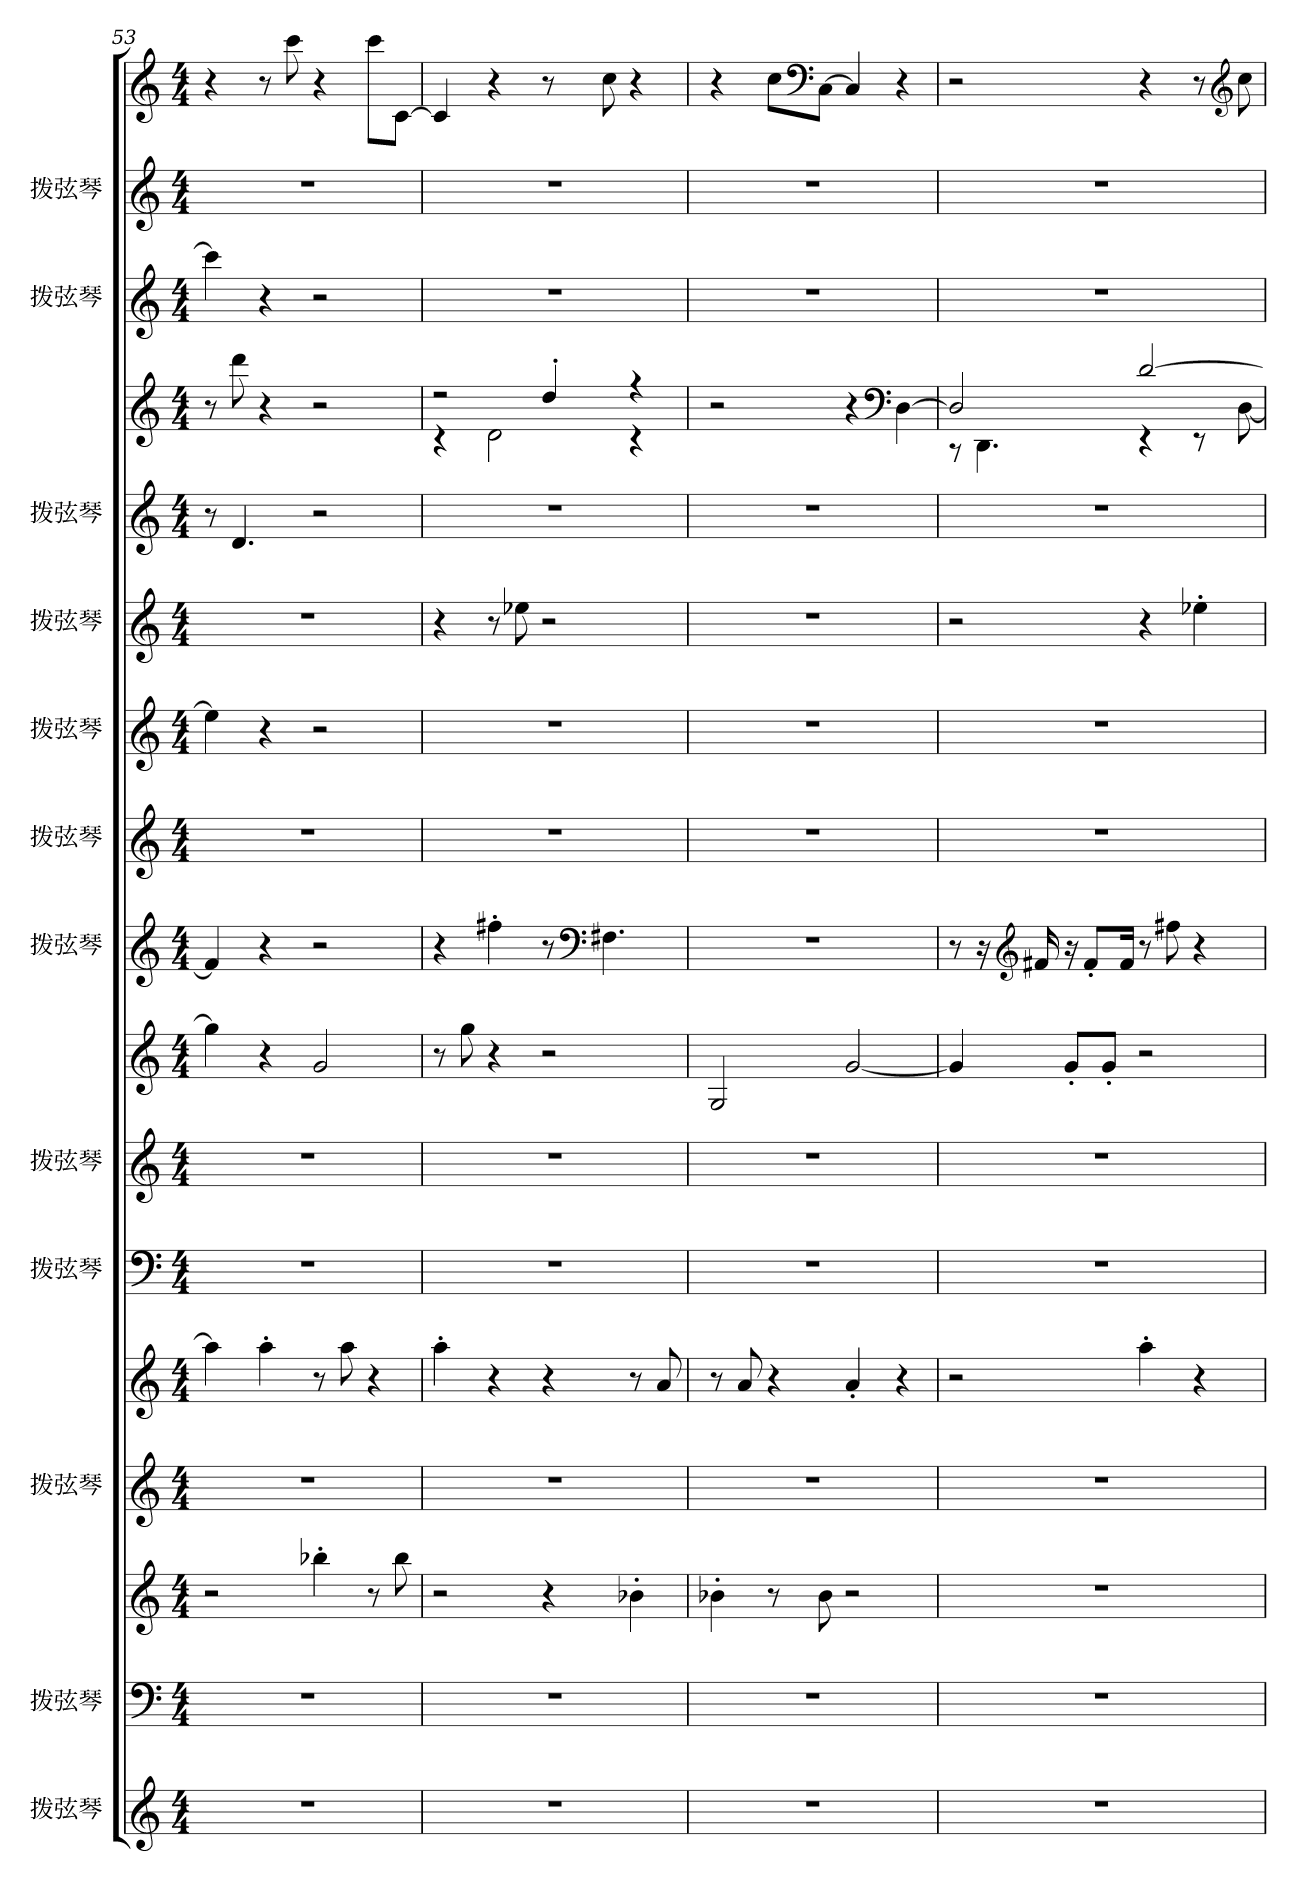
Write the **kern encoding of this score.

**kern	**kern	**kern	**kern	**kern	**kern	**kern	**kern	**kern	**kern	**kern	**kern	**kern	**kern	**kern	**kern	**kern
*part12	*part11	*part11	*part10	*part10	*part9	*part8	*part8	*part7	*part6	*part5	*part4	*part3	*part3	*part2	*part1	*part1
*staff17	*staff16	*staff15	*staff14	*staff13	*staff12	*staff11	*staff10	*staff9	*staff8	*staff7	*staff6	*staff5	*staff4	*staff3	*staff2	*staff1
*I"拨弦琴	*I"拨弦琴	*	*I"拨弦琴	*	*I"拨弦琴	*I"拨弦琴	*	*I"拨弦琴	*I"拨弦琴	*I"拨弦琴	*I"拨弦琴	*I"拨弦琴	*	*I"拨弦琴	*I"拨弦琴	*
*clefG2	*clefF4	*clefG2	*clefG2	*clefG2	*clefF4	*clefG2	*clefG2	*clefG2	*clefG2	*clefG2	*clefG2	*clefG2	*clefG2	*clefG2	*clefG2	*clefG2
*k[]	*k[]	*k[]	*k[]	*k[]	*k[]	*k[]	*k[]	*k[]	*k[]	*k[]	*k[]	*k[]	*k[]	*k[]	*k[]	*k[]
*M4/4	*M4/4	*M4/4	*M4/4	*M4/4	*M4/4	*M4/4	*M4/4	*M4/4	*M4/4	*M4/4	*M4/4	*M4/4	*M4/4	*M4/4	*M4/4	*M4/4
=53	=53	=53	=53	=53	=53	=53	=53	=53	=53	=53	=53	=53	=53	=53	=53	=53
1r	1r	2r	1r	4aa\]	1r	1r	4gg\]	4f#/]	1r	4ee\]	1r	8r	8r	4ccc#\]	1r	4r
.	.	.	.	.	.	.	.	.	.	.	.	4.d/	8ddd\	.	.	.
.	.	.	.	4aa'\	.	.	4r	4r	.	4r	.	.	4r	4r	.	8r
.	.	.	.	.	.	.	.	.	.	.	.	.	.	.	.	8ccc\
.	.	4bb-X'\	.	8r	.	.	2g/	2r	.	2r	.	2r	2r	2r	.	4r
.	.	.	.	8aa\	.	.	.	.	.	.	.	.	.	.	.	.
.	.	8r	.	4r	.	.	.	.	.	.	.	.	.	.	.	8ccc\L
.	.	8bb-\	.	.	.	.	.	.	.	.	.	.	.	.	.	[8c\J
=54	=54	=54	=54	=54	=54	=54	=54	=54	=54	=54	=54	=54	=54	=54	=54	=54
*	*	*	*	*	*	*	*	*	*	*	*	*	*^	*	*	*
1r	1r	2r	1r	4aa'\	1r	1r	8r	4r	1r	1r	4r	1r	2r	4r	1r	1r	4c/]
.	.	.	.	.	.	.	8gg\	.	.	.	.	.	.	.	.	.	.
.	.	.	.	4r	.	.	4r	4ff#X'\	.	.	8r	.	.	2d\	.	.	4r
.	.	.	.	.	.	.	.	.	.	.	8ee-X\	.	.	.	.	.	.
.	.	4r	.	4r	.	.	2r	8r	.	.	2r	.	4dd'/	.	.	.	8r
*	*	*	*	*	*	*	*	*clefF4	*	*	*	*	*	*	*	*	*
.	.	.	.	.	.	.	.	4.F#X\	.	.	.	.	.	.	.	.	8cc\
.	.	4b-X'\	.	8r	.	.	.	.	.	.	.	.	4r	4r	.	.	4r
.	.	.	.	8a/	.	.	.	.	.	.	.	.	.	.	.	.	.
*	*	*	*	*	*	*	*	*	*	*	*	*	*v	*v	*	*	*
=55	=55	=55	=55	=55	=55	=55	=55	=55	=55	=55	=55	=55	=55	=55	=55	=55
1r	1r	4b-X'\	1r	8r	1r	1r	2G/	1r	1r	1r	1r	1r	2r	1r	1r	4r
.	.	.	.	8a/	.	.	.	.	.	.	.	.	.	.	.	.
.	.	8r	.	4r	.	.	.	.	.	.	.	.	.	.	.	8cc\L
*	*	*	*	*	*	*	*	*	*	*	*	*	*	*	*	*clefF4
.	.	8b-\	.	.	.	.	.	.	.	.	.	.	.	.	.	[8C\J
.	.	2r	.	4a'/	.	.	[2g/	.	.	.	.	.	4r	.	.	4C/]
*	*	*	*	*	*	*	*	*	*	*	*	*	*clefF4	*	*	*
.	.	.	.	4r	.	.	.	.	.	.	.	.	[4D\	.	.	4r
!!LO:PB:g=z
=56	=56	=56	=56	=56	=56	=56	=56	=56	=56	=56	=56	=56	=56	=56	=56	=56
*	*	*	*	*	*	*	*	*	*	*	*	*	*^	*	*	*
1r	1r	1r	1r	2r	1r	1r	4g/]	8r	1r	1r	2r	1r	2D/]	8r	1r	1r	2r
.	.	.	.	.	.	.	.	16r	.	.	.	.	.	4.DD\	.	.	.
*	*	*	*	*	*	*	*	*clefG2	*	*	*	*	*	*	*	*	*
.	.	.	.	.	.	.	.	16f#X/	.	.	.	.	.	.	.	.	.
.	.	.	.	.	.	.	8g'/L	16r	.	.	.	.	.	.	.	.	.
.	.	.	.	.	.	.	.	8f#'/L	.	.	.	.	.	.	.	.	.
.	.	.	.	.	.	.	8g'/J	.	.	.	.	.	.	.	.	.	.
.	.	.	.	.	.	.	.	16f#/Jk	.	.	.	.	.	.	.	.	.
.	.	.	.	4aa'\	.	.	2r	8r	.	.	4r	.	[2d/	4r	.	.	4r
.	.	.	.	.	.	.	.	8ff#X\	.	.	.	.	.	.	.	.	.
.	.	.	.	4r	.	.	.	4r	.	.	4ee-X'\	.	.	8r	.	.	8r
*	*	*	*	*	*	*	*	*	*	*	*	*	*	*	*	*	*clefG2
.	.	.	.	.	.	.	.	.	.	.	.	.	.	[8D\	.	.	8cc\
*	*	*	*	*	*	*	*	*	*	*	*	*	*v	*v	*	*	*
=	=	=	=	=	=	=	=	=	=	=	=	=	=	=	=	=
*-	*-	*-	*-	*-	*-	*-	*-	*-	*-	*-	*-	*-	*-	*-	*-	*-
